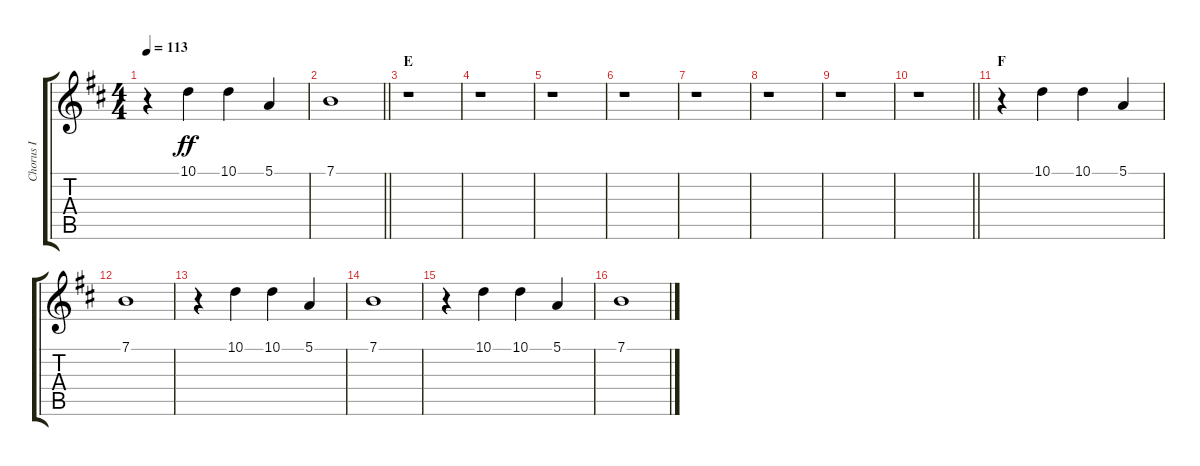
\track ("Chorus I" "Chorus I") {instrument voiceoohs}
\staff {score tabs}
\tuning (E4 B3 G3 D3 A2 E2) {hide}
\ts (4 4)
\tempo 113
\clef g2
\ks d
r.4{dy ff} 10.1.4 10.1.4 5.1.4 |
\barLineRight lightlight
7.1.1 |
\section ("" "E")
r.1 |
r.1 |
r.1 |
r.1 |
r.1 |
r.1 |
r.1 |
\barLineRight lightlight
r.1 |
\section ("" "F")
r.4 10.1.4 10.1.4 5.1.4 |
7.1.1 |
r.4 10.1.4 10.1.4 5.1.4 |
7.1.1 |
r.4 10.1.4 10.1.4 5.1.4 |
7.1.1
